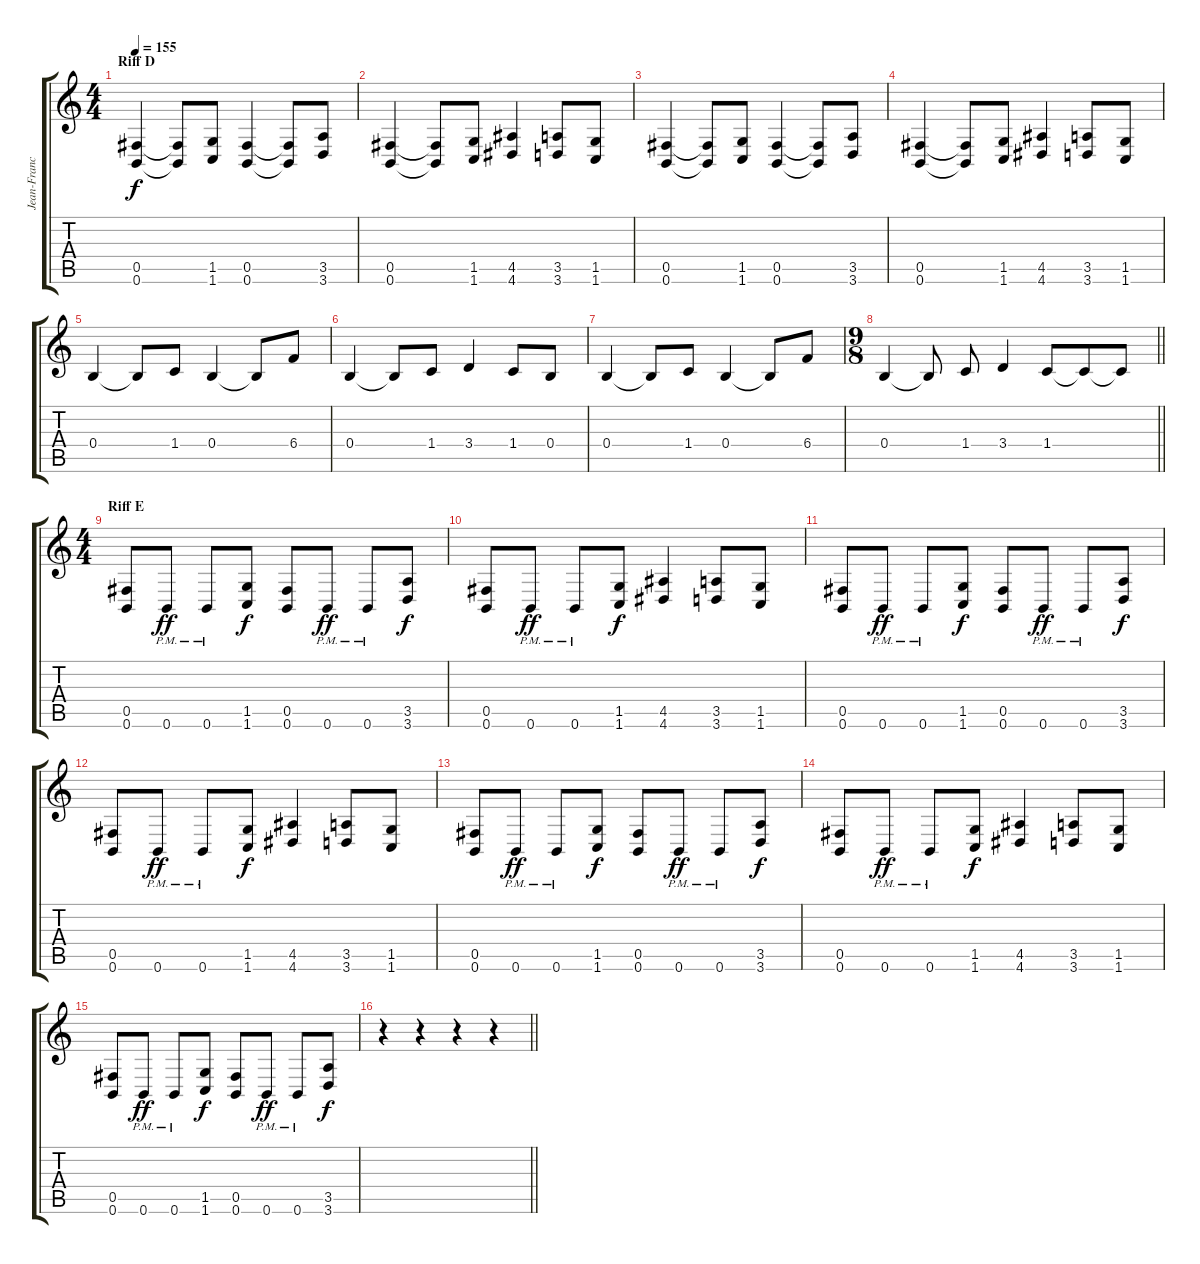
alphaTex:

\track ("Jean-Francois Dagenais " "Jean-Franc") {instrument distortionguitar}
\staff {score tabs}
\tuning (Db4 Ab3 E3 B2 Gb2 B1) {hide}
\ts (4 4)
\section ("" "Riff D")
\tempo 155
\clef g2
\ks c
(0.5 0.6).4{dy f} (0.5{t} 0.6{t}).8 (1.5 1.6).8 (0.5 0.6).4 (0.5{t} 0.6{t}).8 (3.5 3.6).8 |
(0.5 0.6).4 (0.5{t} 0.6{t}).8 (1.5 1.6).8 (4.5 4.6).4 (3.5 3.6).8 (1.5 1.6).8 |
(0.5 0.6).4 (0.5{t} 0.6{t}).8 (1.5 1.6).8 (0.5 0.6).4 (0.5{t} 0.6{t}).8 (3.5 3.6).8 |
(0.5 0.6).4 (0.5{t} 0.6{t}).8 (1.5 1.6).8 (4.5 4.6).4 (3.5 3.6).8 (1.5 1.6).8 |
0.4.4 0.4{t}.8 1.4.8 0.4.4 0.4{t}.8 6.4.8 |
0.4.4 0.4{t}.8 1.4.8 3.4.4 1.4.8 0.4.8 |
0.4.4 0.4{t}.8 1.4.8 0.4.4 0.4{t}.8 6.4.8 |
\ts (9 8)
\barLineRight lightlight
0.4.4 0.4{t}.8 1.4.8 3.4.4 1.4.8 1.4{t}.8 1.4{t}.8 |
\ts (4 4)
\section ("" "Riff E")
(0.5 0.6).8 0.6{pm}.8{dy ff} 0.6{pm}.8 (1.5 1.6).8{dy f} (0.5 0.6).8 0.6{pm}.8{dy ff} 0.6{pm}.8 (3.5 3.6).8{dy f} |
(0.5 0.6).8 0.6{pm}.8{dy ff} 0.6{pm}.8 (1.5 1.6).8{dy f} (4.5 4.6).4 (3.5 3.6).8 (1.5 1.6).8 |
(0.5 0.6).8 0.6{pm}.8{dy ff} 0.6{pm}.8 (1.5 1.6).8{dy f} (0.5 0.6).8 0.6{pm}.8{dy ff} 0.6{pm}.8 (3.5 3.6).8{dy f} |
(0.5 0.6).8 0.6{pm}.8{dy ff} 0.6{pm}.8 (1.5 1.6).8{dy f} (4.5 4.6).4 (3.5 3.6).8 (1.5 1.6).8 |
(0.5 0.6).8 0.6{pm}.8{dy ff} 0.6{pm}.8 (1.5 1.6).8{dy f} (0.5 0.6).8 0.6{pm}.8{dy ff} 0.6{pm}.8 (3.5 3.6).8{dy f} |
(0.5 0.6).8 0.6{pm}.8{dy ff} 0.6{pm}.8 (1.5 1.6).8{dy f} (4.5 4.6).4 (3.5 3.6).8 (1.5 1.6).8 |
(0.5 0.6).8 0.6{pm}.8{dy ff} 0.6{pm}.8 (1.5 1.6).8{dy f} (0.5 0.6).8 0.6{pm}.8{dy ff} 0.6{pm}.8 (3.5 3.6).8{dy f} |
\barLineRight lightlight
r.4 r.4 r.4 r.4
